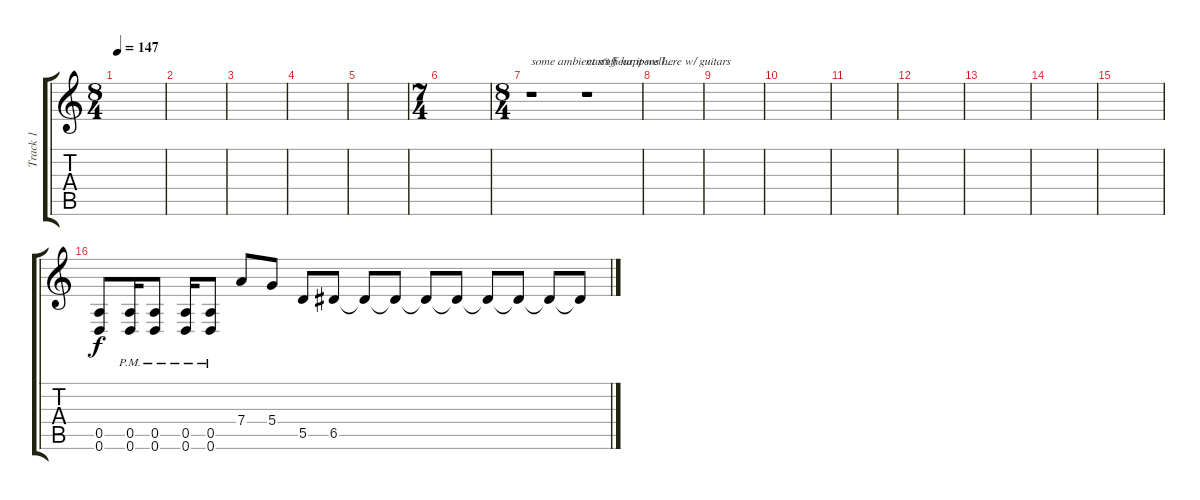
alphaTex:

\track ("Track 1" "Track 1") {instrument overdrivenguitar}
\staff {score tabs}
\tuning (E4 B3 G3 D3 A2 D2) {hide}
\ts (8 4)
\tempo 147
\clef g2
\ks c
|
|
|
|
|
\ts (7 4)
|
\ts (8 4)
r.1{txt "some ambient stuff happens here w/ guitars"} r.1{txt "can't hear it well..."} |
|
|
|
|
|
|
|
|
(0.5 0.6).8 (0.5{pm} 0.6{pm}).16 (0.5{pm} 0.6{pm}).8 (0.5{pm} 0.6{pm}).16 (0.5{pm} 0.6{pm}).8 7.4.8 5.4.8 5.5.8 6.5.8 6.5{t}.8 6.5{t}.8 6.5{t}.8 6.5{t}.8 6.5{t}.8 6.5{t}.8 6.5{t}.8 6.5{t}.8
